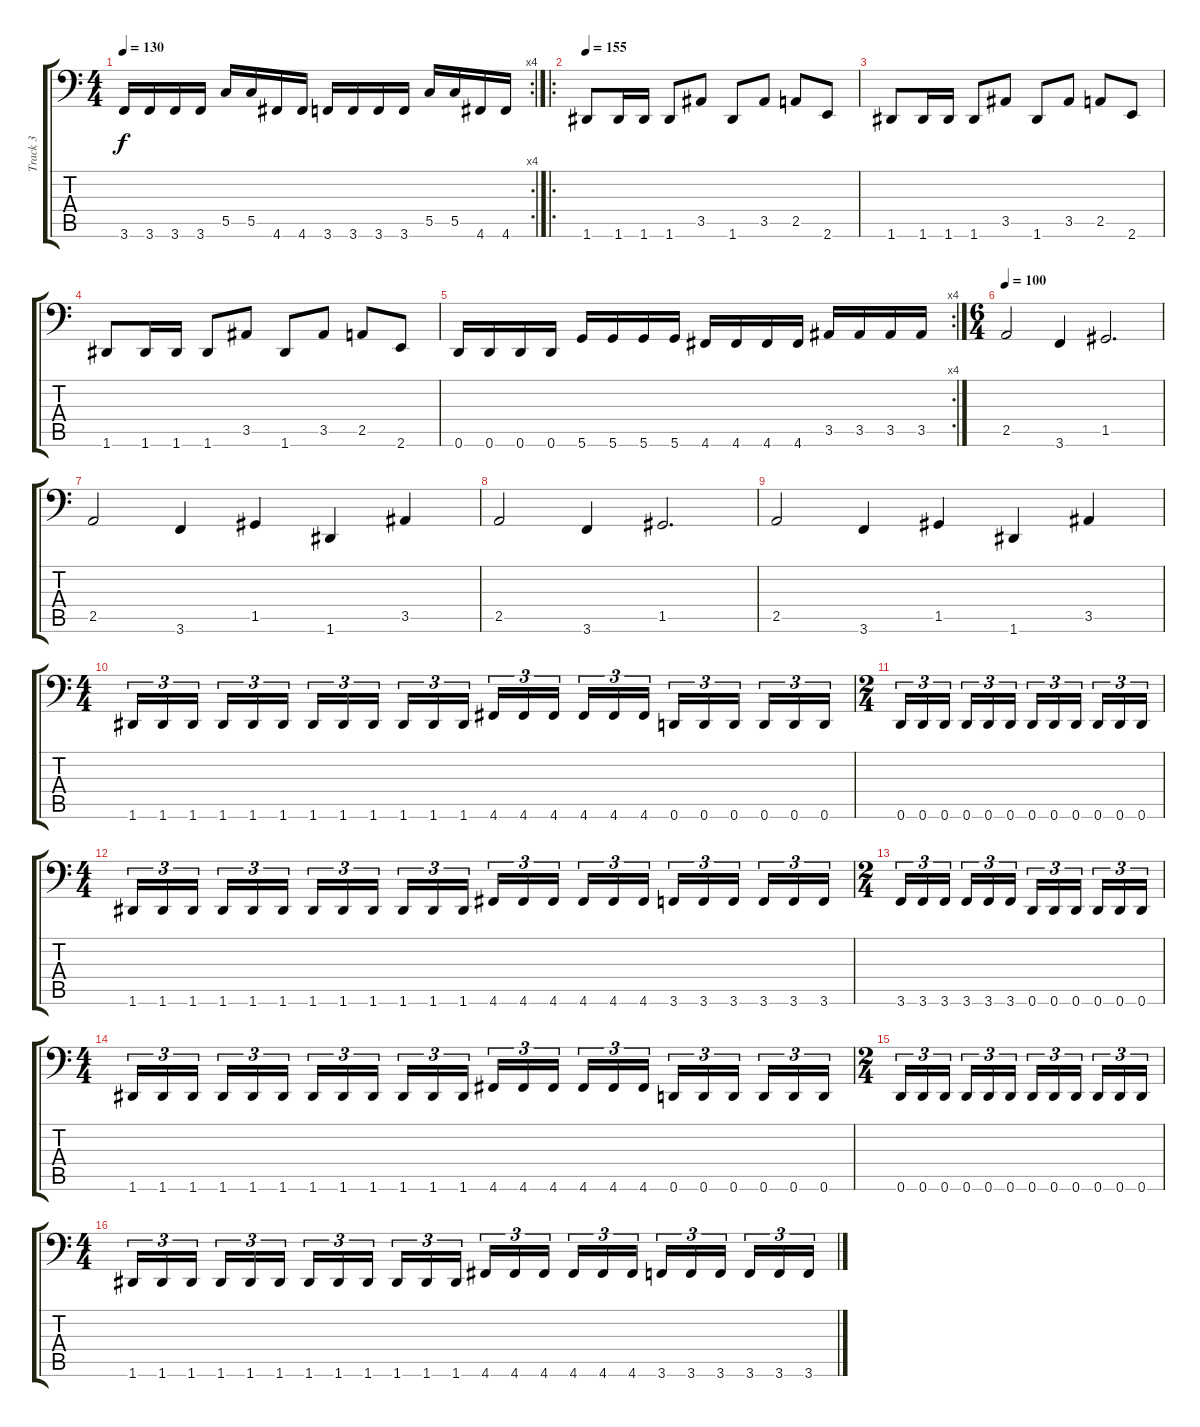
\track ("Track 3" "Track 3") {instrument electricbassfinger}
\staff {score tabs}
\tuning (Eb3 Bb2 F2 C2 G1 D1) {hide}
\rc 4
\ts (4 4)
\tempo 130
\clef f4
\ks c
3.6.16{dy f} 3.6.16 3.6.16 3.6.16 5.5.16 5.5.16 4.6.16 4.6.16 3.6.16 3.6.16 3.6.16 3.6.16 5.5.16 5.5.16 4.6.16 4.6.16 |
\ro
\tempo 155
1.6.8 1.6.16 1.6.16 1.6.8 3.5.8 1.6.8 3.5.8 2.5.8 2.6.8 |
1.6.8 1.6.16 1.6.16 1.6.8 3.5.8 1.6.8 3.5.8 2.5.8 2.6.8 |
1.6.8 1.6.16 1.6.16 1.6.8 3.5.8 1.6.8 3.5.8 2.5.8 2.6.8 |
\rc 4
0.6.16 0.6.16 0.6.16 0.6.16 5.6.16 5.6.16 5.6.16 5.6.16 4.6.16 4.6.16 4.6.16 4.6.16 3.5.16 3.5.16 3.5.16 3.5.16 |
\ts (6 4)
\tempo 100
2.5.2 3.6.4 1.5.2{d} |
2.5.2 3.6.4 1.5.4 1.6.4 3.5.4 |
2.5.2 3.6.4 1.5.2{d} |
2.5.2 3.6.4 1.5.4 1.6.4 3.5.4 |
\ts (4 4)
1.6.16{tu (3 2)} 1.6.16{tu (3 2)} 1.6.16{tu (3 2) beam splitsecondary} 1.6.16{tu (3 2)} 1.6.16{tu (3 2)} 1.6.16{tu (3 2)} 1.6.16{tu (3 2)} 1.6.16{tu (3 2)} 1.6.16{tu (3 2) beam splitsecondary} 1.6.16{tu (3 2)} 1.6.16{tu (3 2)} 1.6.16{tu (3 2)} 4.6.16{tu (3 2)} 4.6.16{tu (3 2)} 4.6.16{tu (3 2) beam splitsecondary} 4.6.16{tu (3 2)} 4.6.16{tu (3 2)} 4.6.16{tu (3 2)} 0.6.16{tu (3 2)} 0.6.16{tu (3 2)} 0.6.16{tu (3 2) beam splitsecondary} 0.6.16{tu (3 2)} 0.6.16{tu (3 2)} 0.6.16{tu (3 2)} |
\ts (2 4)
0.6.16{tu (3 2)} 0.6.16{tu (3 2)} 0.6.16{tu (3 2) beam splitsecondary} 0.6.16{tu (3 2)} 0.6.16{tu (3 2)} 0.6.16{tu (3 2)} 0.6.16{tu (3 2)} 0.6.16{tu (3 2)} 0.6.16{tu (3 2) beam splitsecondary} 0.6.16{tu (3 2)} 0.6.16{tu (3 2)} 0.6.16{tu (3 2)} |
\ts (4 4)
1.6.16{tu (3 2)} 1.6.16{tu (3 2)} 1.6.16{tu (3 2) beam splitsecondary} 1.6.16{tu (3 2)} 1.6.16{tu (3 2)} 1.6.16{tu (3 2)} 1.6.16{tu (3 2)} 1.6.16{tu (3 2)} 1.6.16{tu (3 2) beam splitsecondary} 1.6.16{tu (3 2)} 1.6.16{tu (3 2)} 1.6.16{tu (3 2)} 4.6.16{tu (3 2)} 4.6.16{tu (3 2)} 4.6.16{tu (3 2) beam splitsecondary} 4.6.16{tu (3 2)} 4.6.16{tu (3 2)} 4.6.16{tu (3 2)} 3.6.16{tu (3 2)} 3.6.16{tu (3 2)} 3.6.16{tu (3 2) beam splitsecondary} 3.6.16{tu (3 2)} 3.6.16{tu (3 2)} 3.6.16{tu (3 2)} |
\ts (2 4)
3.6.16{tu (3 2)} 3.6.16{tu (3 2)} 3.6.16{tu (3 2) beam splitsecondary} 3.6.16{tu (3 2)} 3.6.16{tu (3 2)} 3.6.16{tu (3 2)} 0.6.16{tu (3 2)} 0.6.16{tu (3 2)} 0.6.16{tu (3 2) beam splitsecondary} 0.6.16{tu (3 2)} 0.6.16{tu (3 2)} 0.6.16{tu (3 2)} |
\ts (4 4)
1.6.16{tu (3 2)} 1.6.16{tu (3 2)} 1.6.16{tu (3 2) beam splitsecondary} 1.6.16{tu (3 2)} 1.6.16{tu (3 2)} 1.6.16{tu (3 2)} 1.6.16{tu (3 2)} 1.6.16{tu (3 2)} 1.6.16{tu (3 2) beam splitsecondary} 1.6.16{tu (3 2)} 1.6.16{tu (3 2)} 1.6.16{tu (3 2)} 4.6.16{tu (3 2)} 4.6.16{tu (3 2)} 4.6.16{tu (3 2) beam splitsecondary} 4.6.16{tu (3 2)} 4.6.16{tu (3 2)} 4.6.16{tu (3 2)} 0.6.16{tu (3 2)} 0.6.16{tu (3 2)} 0.6.16{tu (3 2) beam splitsecondary} 0.6.16{tu (3 2)} 0.6.16{tu (3 2)} 0.6.16{tu (3 2)} |
\ts (2 4)
0.6.16{tu (3 2)} 0.6.16{tu (3 2)} 0.6.16{tu (3 2) beam splitsecondary} 0.6.16{tu (3 2)} 0.6.16{tu (3 2)} 0.6.16{tu (3 2)} 0.6.16{tu (3 2)} 0.6.16{tu (3 2)} 0.6.16{tu (3 2) beam splitsecondary} 0.6.16{tu (3 2)} 0.6.16{tu (3 2)} 0.6.16{tu (3 2)} |
\ts (4 4)
1.6.16{tu (3 2)} 1.6.16{tu (3 2)} 1.6.16{tu (3 2) beam splitsecondary} 1.6.16{tu (3 2)} 1.6.16{tu (3 2)} 1.6.16{tu (3 2)} 1.6.16{tu (3 2)} 1.6.16{tu (3 2)} 1.6.16{tu (3 2) beam splitsecondary} 1.6.16{tu (3 2)} 1.6.16{tu (3 2)} 1.6.16{tu (3 2)} 4.6.16{tu (3 2)} 4.6.16{tu (3 2)} 4.6.16{tu (3 2) beam splitsecondary} 4.6.16{tu (3 2)} 4.6.16{tu (3 2)} 4.6.16{tu (3 2)} 3.6.16{tu (3 2)} 3.6.16{tu (3 2)} 3.6.16{tu (3 2) beam splitsecondary} 3.6.16{tu (3 2)} 3.6.16{tu (3 2)} 3.6.16{tu (3 2)}
